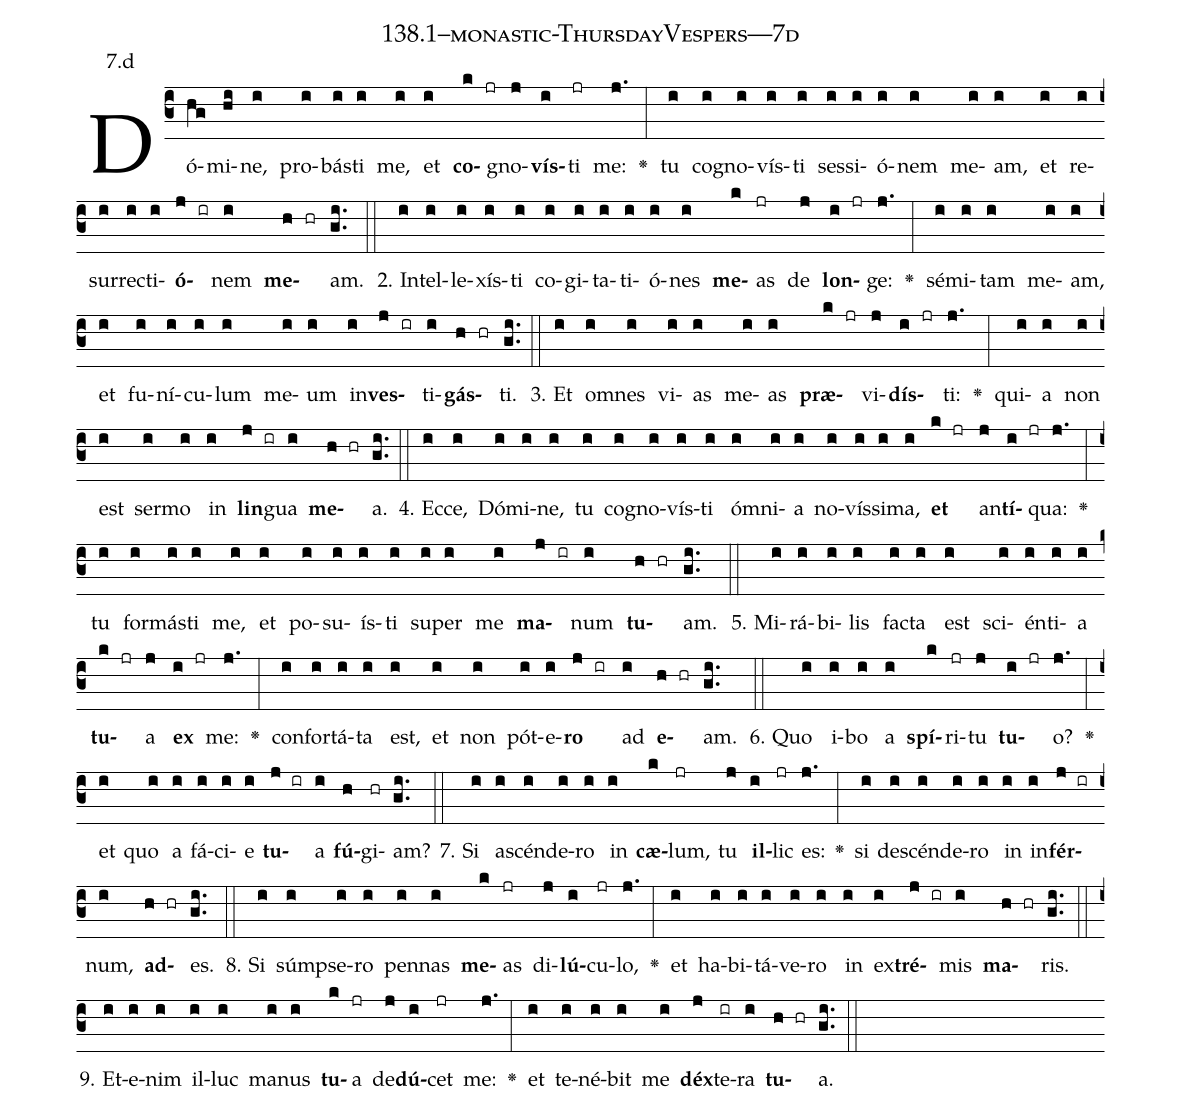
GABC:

name: 138.1--monastic-ThursdayVespers---7d;
annotation: 7.d;
%%
(c3)Dó(hg)mi(hi)ne,(i) pro(i)bás(i)ti(i) me,(i) et(i) <b>co</b>(k jr)gno(j)<b>vís</b>(i)ti(jr) me:(j.) <v>\greheightstar</v>(:) tu(i) co(i)gno(i)vís(i)ti(i) ses(i)si(i)ó(i)nem(i) me(i)am,(i) et(i) re(i)sur(i)rec(i)ti(i)<b>ó</b>(j ir)nem(i) <b>me</b>(h hr)am.(gi..) (::)
2. In(i)tel(i)le(i)xís(i)ti(i) co(i)gi(i)ta(i)ti(i)ó(i)nes(i) <b>me</b>(k)as(jr) de(j) <b>lon</b>(i jr)ge:(j.) <v>\greheightstar</v>(:) sé(i)mi(i)tam(i) me(i)am,(i) et(i) fu(i)ní(i)cu(i)lum(i) me(i)um(i) in(i)<b>ves</b>(j ir)ti(i)<b>gás</b>(h hr)ti.(gi..) (::)
3. Et(i) om(i)nes(i) vi(i)as(i) me(i)as(i) <b>præ</b>(k jr)vi(j)<b>dís</b>(i jr)ti:(j.) <v>\greheightstar</v>(:) qui(i)a(i) non(i) est(i) ser(i)mo(i) in(i) <b>lin</b>(j ir)gua(i) <b>me</b>(h hr)a.(gi..) (::)
4. Ec(i)ce,(i) Dó(i)mi(i)ne,(i) tu(i) co(i)gno(i)vís(i)ti(i) óm(i)ni(i)a(i) no(i)vís(i)si(i)ma,(i) <b>et</b>(k jr) an(j)<b>tí</b>(i jr)qua:(j.) <v>\greheightstar</v>(:) tu(i) for(i)más(i)ti(i) me,(i) et(i) po(i)su(i)ís(i)ti(i) su(i)per(i) me(i) <b>ma</b>(j ir)num(i) <b>tu</b>(h hr)am.(gi..) (::)
5. Mi(i)rá(i)bi(i)lis(i) fac(i)ta(i) est(i) sci(i)én(i)ti(i)a(i) <b>tu</b>(k jr)a(j) <b>ex</b>(i jr) me:(j.) <v>\greheightstar</v>(:) con(i)for(i)tá(i)ta(i) est,(i) et(i) non(i) pót(i)e(i)<b>ro</b>(j ir) ad(i) <b>e</b>(h hr)am.(gi..) (::)
6. Quo(i) i(i)bo(i) a(i) <b>spí</b>(k)ri(jr)tu(j) <b>tu</b>(i jr)o?(j.) <v>\greheightstar</v>(:) et(i) quo(i) a(i) fá(i)ci(i)e(i) <b>tu</b>(j ir)a(i) <b>fú</b>(h)gi(hr)am?(gi..) (::)
7. Si(i) a(i)scén(i)de(i)ro(i) in(i) <b>cæ</b>(k)lum,(jr) tu(j) <b>il</b>(i)lic(jr) es:(j.) <v>\greheightstar</v>(:) si(i) de(i)scén(i)de(i)ro(i) in(i) in(i)<b>fér</b>(j ir)num,(i) <b>ad</b>(h hr)es.(gi..) (::)
8. Si(i) súmp(i)se(i)ro(i) pen(i)nas(i) <b>me</b>(k)as(jr) di(j)<b>lú</b>(i)cu(jr)lo,(j.) <v>\greheightstar</v>(:) et(i) ha(i)bi(i)tá(i)ve(i)ro(i) in(i) ex(i)<b>tré</b>(j ir)mis(i) <b>ma</b>(h hr)ris.(gi..) (::)
9. Et(i)e(i)nim(i) il(i)luc(i) ma(i)nus(i) <b>tu</b>(k)a(jr) de(j)<b>dú</b>(i)cet(jr) me:(j.) <v>\greheightstar</v>(:) et(i) te(i)né(i)bit(i) me(i) <b>déx</b>(j)te(ir)ra(i) <b>tu</b>(h hr)a.(gi..) (::)
